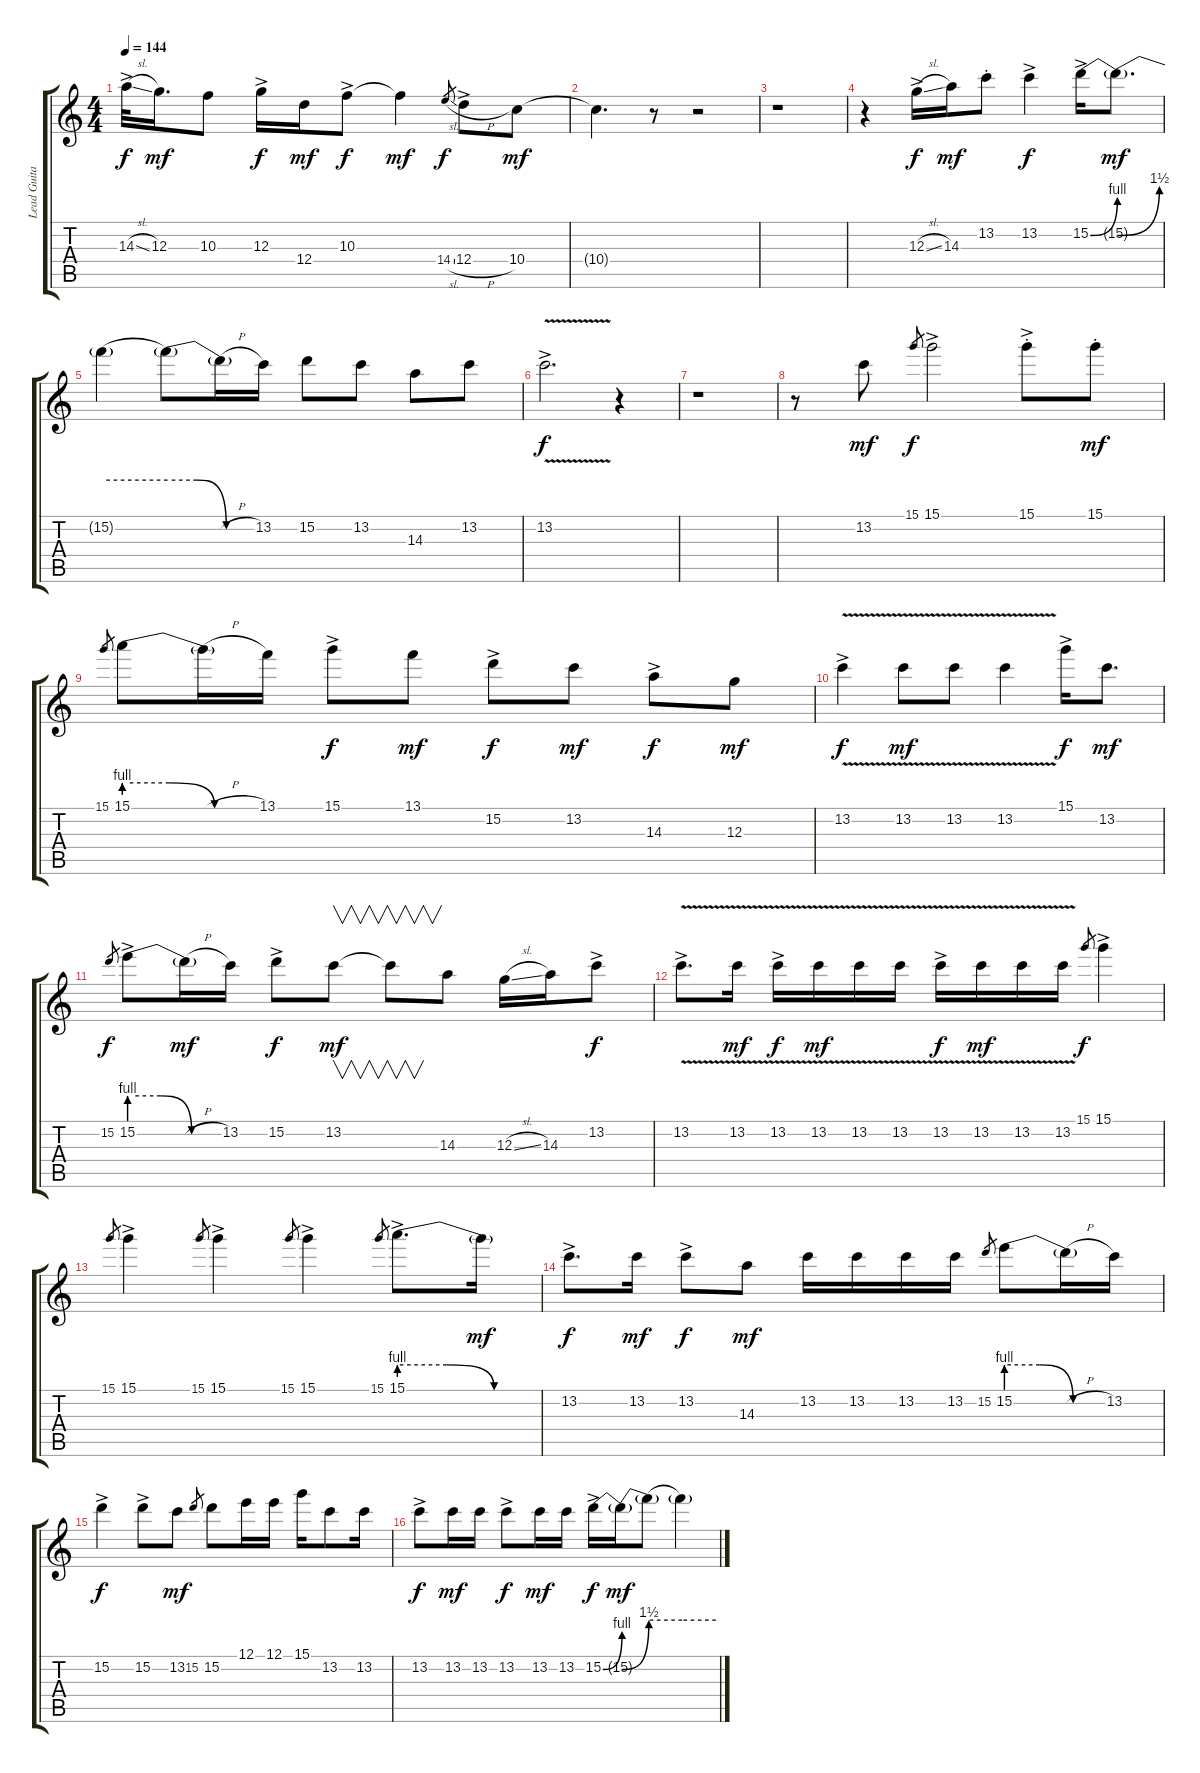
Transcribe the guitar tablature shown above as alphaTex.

\track ("Lead Guitar" "Lead Guita") {instrument electricguitarclean}
\staff {score tabs}
\tuning (E4 B3 G3 D3 A2 E2) {hide}
\ts (4 4)
\tempo 144
\clef g2
\ks c
14.3{sl ac}.32{dy f} 12.3.16{d dy mf} 10.3.8 12.3{ac}.16{dy f} 12.4.16{dy mf} 10.3{ac}.8{dy f} 10.3{t}.4{dy mf} 14.4{sl}.8{gr dy f} 12.4{h ac}.8 10.4.8{dy mf} |
10.4{t}.4{d} r.8 r.2 |
r.1 |
r.4 12.3{sl ac}.16{dy f} 14.3.16{dy mf} 13.2{st}.8 13.2{ac}.4{dy f} 15.2{be (bend 0 0 60 4) ac}.16 15.2{be (bend 0 0 60 6) t}.8{d dy mf} |
15.2{be (hold 0 6 60 6) t}.4 15.2{be (custom 0 6 20 6 40 0 60 0) t}.8 15.2{h t}.16 13.2.16 15.2.8 13.2.8 14.3.8 13.2.8 |
13.2{v ac}.2{d dy f} r.4 |
r.1 |
r.8 13.2.8{dy mf} 15.1.8{gr dy f} 15.1{ac}.2 15.1{ac st}.8 15.1{st}.8{dy mf} |
15.1.8{gr} 15.1{be (custom 0 4 20 4 40 0 60 0)}.8 15.1{h t}.16 13.1.16 15.1{ac}.8{dy f} 13.1.8{dy mf} 15.2{ac}.8{dy f} 13.2.8{dy mf} 14.3{ac}.8{dy f} 12.3.8{dy mf} |
13.2{v ac}.4{dy f} 13.2{v}.8{dy mf} 13.2{v}.8 13.2{v}.4 15.1{ac}.16{dy f} 13.2.8{d dy mf} |
15.2.8{gr dy f} 15.2{be (custom 0 4 20 4 40 0 60 0) ac}.8 15.2{h t}.16{dy mf} 13.2.16 15.2{ac}.8{dy f} 13.2.8{v dy mf} 13.2{t}.8{v} 14.3.8 12.3{sl}.16 14.3.16 13.2{ac}.8{dy f} |
13.2{v ac}.8{d} 13.2{v}.16{dy mf} 13.2{v ac}.16{dy f} 13.2{v}.16{dy mf} 13.2{v}.16 13.2{v}.16 13.2{v ac}.16{dy f} 13.2{v}.16{dy mf} 13.2{v}.16 13.2{v}.16 15.1.8{gr dy f} 15.1{ac}.4 |
15.1.8{gr} 15.1{ac}.4 15.1.8{gr} 15.1{ac}.4 15.1.8{gr} 15.1{ac}.4 15.1.8{gr} 15.1{be (custom 0 4 20 4 40 0 60 0) ac}.8{d} 15.1{t}.16{dy mf} |
13.2{ac}.8{d dy f} 13.2.16{dy mf} 13.2{ac}.8{dy f} 14.3.8{dy mf} 13.2.16 13.2.16 13.2.16 13.2.16 15.2.8{gr} 15.2{be (custom 0 4 20 4 40 0 60 0)}.8 15.2{h t}.16 13.2.16 |
15.2{ac}.4{dy f} 15.2{ac}.8 13.2.8{dy mf} 15.2.8{gr} 15.2.8 12.1.16 12.1.16 15.1.16 13.2.8 13.2.16 |
13.2{ac}.8{dy f} 13.2.16{dy mf} 13.2.16 13.2{ac}.8{dy f} 13.2.16{dy mf} 13.2.16 15.2{be (bend 0 0 60 4) ac}.16{dy f} 15.2{be (bend 0 0 60 6) t}.16{dy mf} 15.2{be (hold 0 6 60 6) t}.8 15.2{be (hold 0 6 60 6) t}.4
